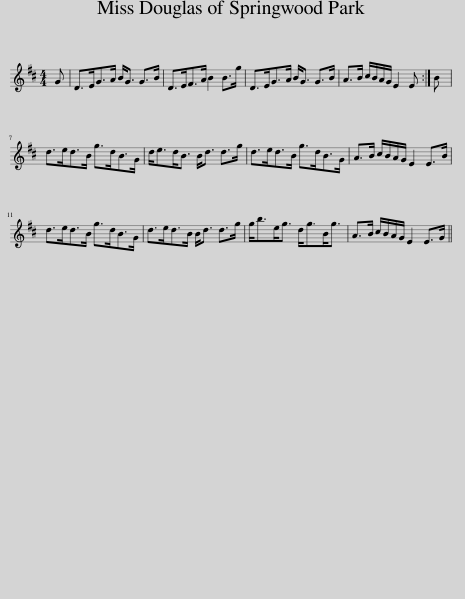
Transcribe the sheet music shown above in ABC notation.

X:1
L:1/8
M:4/4
I:linebreak $
K:D
V:1 treble
V:1
 G | D>EG>A B<G G>B | D>EF>A B2 B>g | D>EG>A B<G G>B | A>B c/B/A/G/ E2 E :| %5
 B |$ d>ed>B g>dB>G | d<ed<B B<d d>g | d>ed>B g>dB>G | A>B c/B/A/G/ E2 E>B |$ %10
 d>ed>B g>dB>G | d>ed>B B<d d>g | g<be<g d<gB<g | A>B c/B/A/G/ E2 E>G || %14
